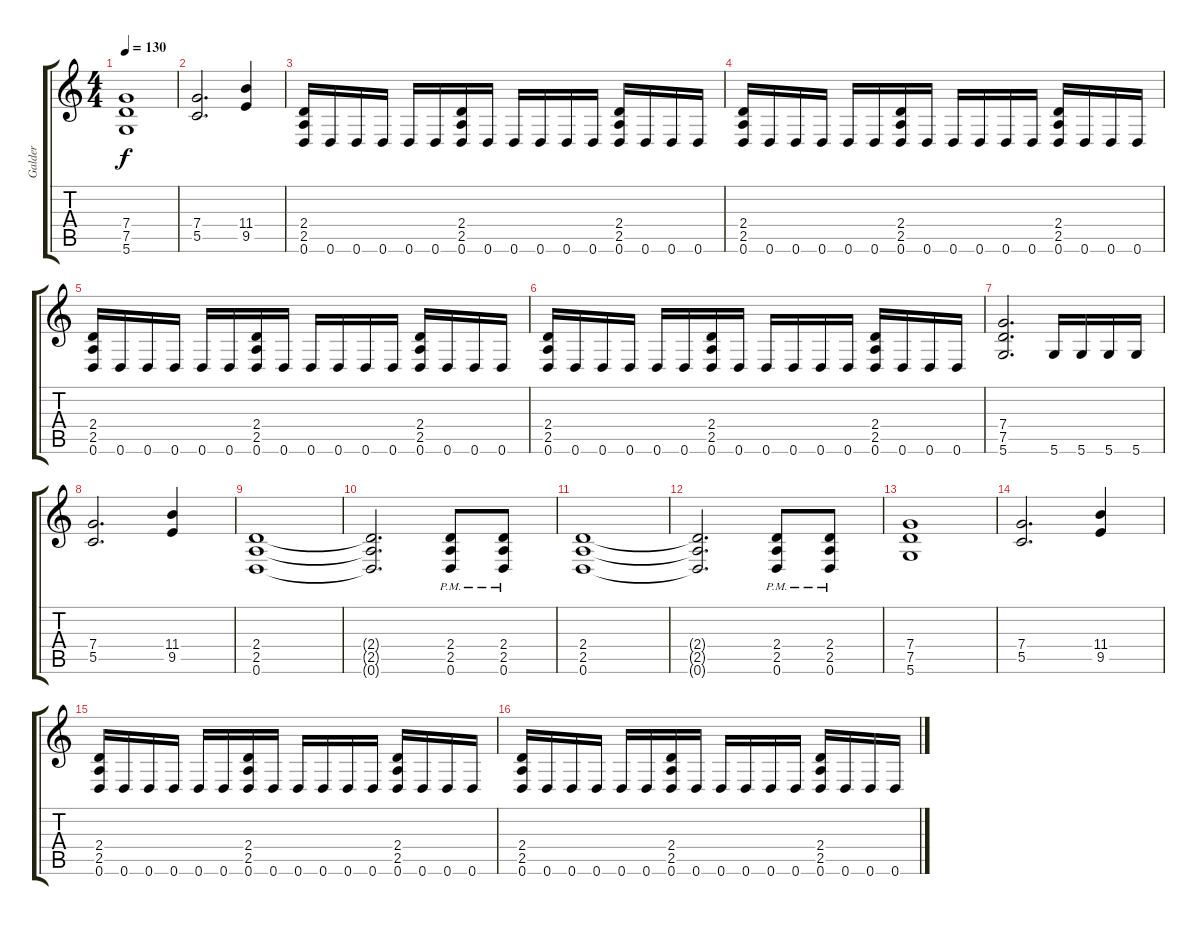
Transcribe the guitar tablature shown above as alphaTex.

\track ("Galder" "Galder") {instrument distortionguitar}
\staff {score tabs}
\tuning (D4 A3 F3 C3 G2 D2) {hide}
\ts (4 4)
\tempo 130
\clef g2
\ks c
(7.4 7.5 5.6).1{dy f} |
(7.4 5.5).2{d} (11.4 9.5).4 |
(2.4 2.5 0.6).16 0.6.16 0.6.16 0.6.16 0.6.16 0.6.16 (2.4 2.5 0.6).16 0.6.16 0.6.16 0.6.16 0.6.16 0.6.16 (2.4 2.5 0.6).16 0.6.16 0.6.16 0.6.16 |
(2.4 2.5 0.6).16 0.6.16 0.6.16 0.6.16 0.6.16 0.6.16 (2.4 2.5 0.6).16 0.6.16 0.6.16 0.6.16 0.6.16 0.6.16 (2.4 2.5 0.6).16 0.6.16 0.6.16 0.6.16 |
(2.4 2.5 0.6).16 0.6.16 0.6.16 0.6.16 0.6.16 0.6.16 (2.4 2.5 0.6).16 0.6.16 0.6.16 0.6.16 0.6.16 0.6.16 (2.4 2.5 0.6).16 0.6.16 0.6.16 0.6.16 |
(2.4 2.5 0.6).16 0.6.16 0.6.16 0.6.16 0.6.16 0.6.16 (2.4 2.5 0.6).16 0.6.16 0.6.16 0.6.16 0.6.16 0.6.16 (2.4 2.5 0.6).16 0.6.16 0.6.16 0.6.16 |
(7.4 7.5 5.6).2{d} 5.6.16 5.6.16 5.6.16 5.6.16 |
(7.4 5.5).2{d} (11.4 9.5).4 |
(2.4 2.5 0.6).1 |
(2.4{t} 2.5{t} 0.6{t}).2{d} (2.4 2.5 0.6{pm}).8 (2.4 2.5 0.6{pm}).8 |
(2.4 2.5 0.6).1 |
(2.4{t} 2.5{t} 0.6{t}).2{d} (2.4 2.5 0.6{pm}).8 (2.4 2.5 0.6{pm}).8 |
(7.4 7.5 5.6).1 |
(7.4 5.5).2{d} (11.4 9.5).4 |
(2.4 2.5 0.6).16 0.6.16 0.6.16 0.6.16 0.6.16 0.6.16 (2.4 2.5 0.6).16 0.6.16 0.6.16 0.6.16 0.6.16 0.6.16 (2.4 2.5 0.6).16 0.6.16 0.6.16 0.6.16 |
(2.4 2.5 0.6).16 0.6.16 0.6.16 0.6.16 0.6.16 0.6.16 (2.4 2.5 0.6).16 0.6.16 0.6.16 0.6.16 0.6.16 0.6.16 (2.4 2.5 0.6).16 0.6.16 0.6.16 0.6.16
